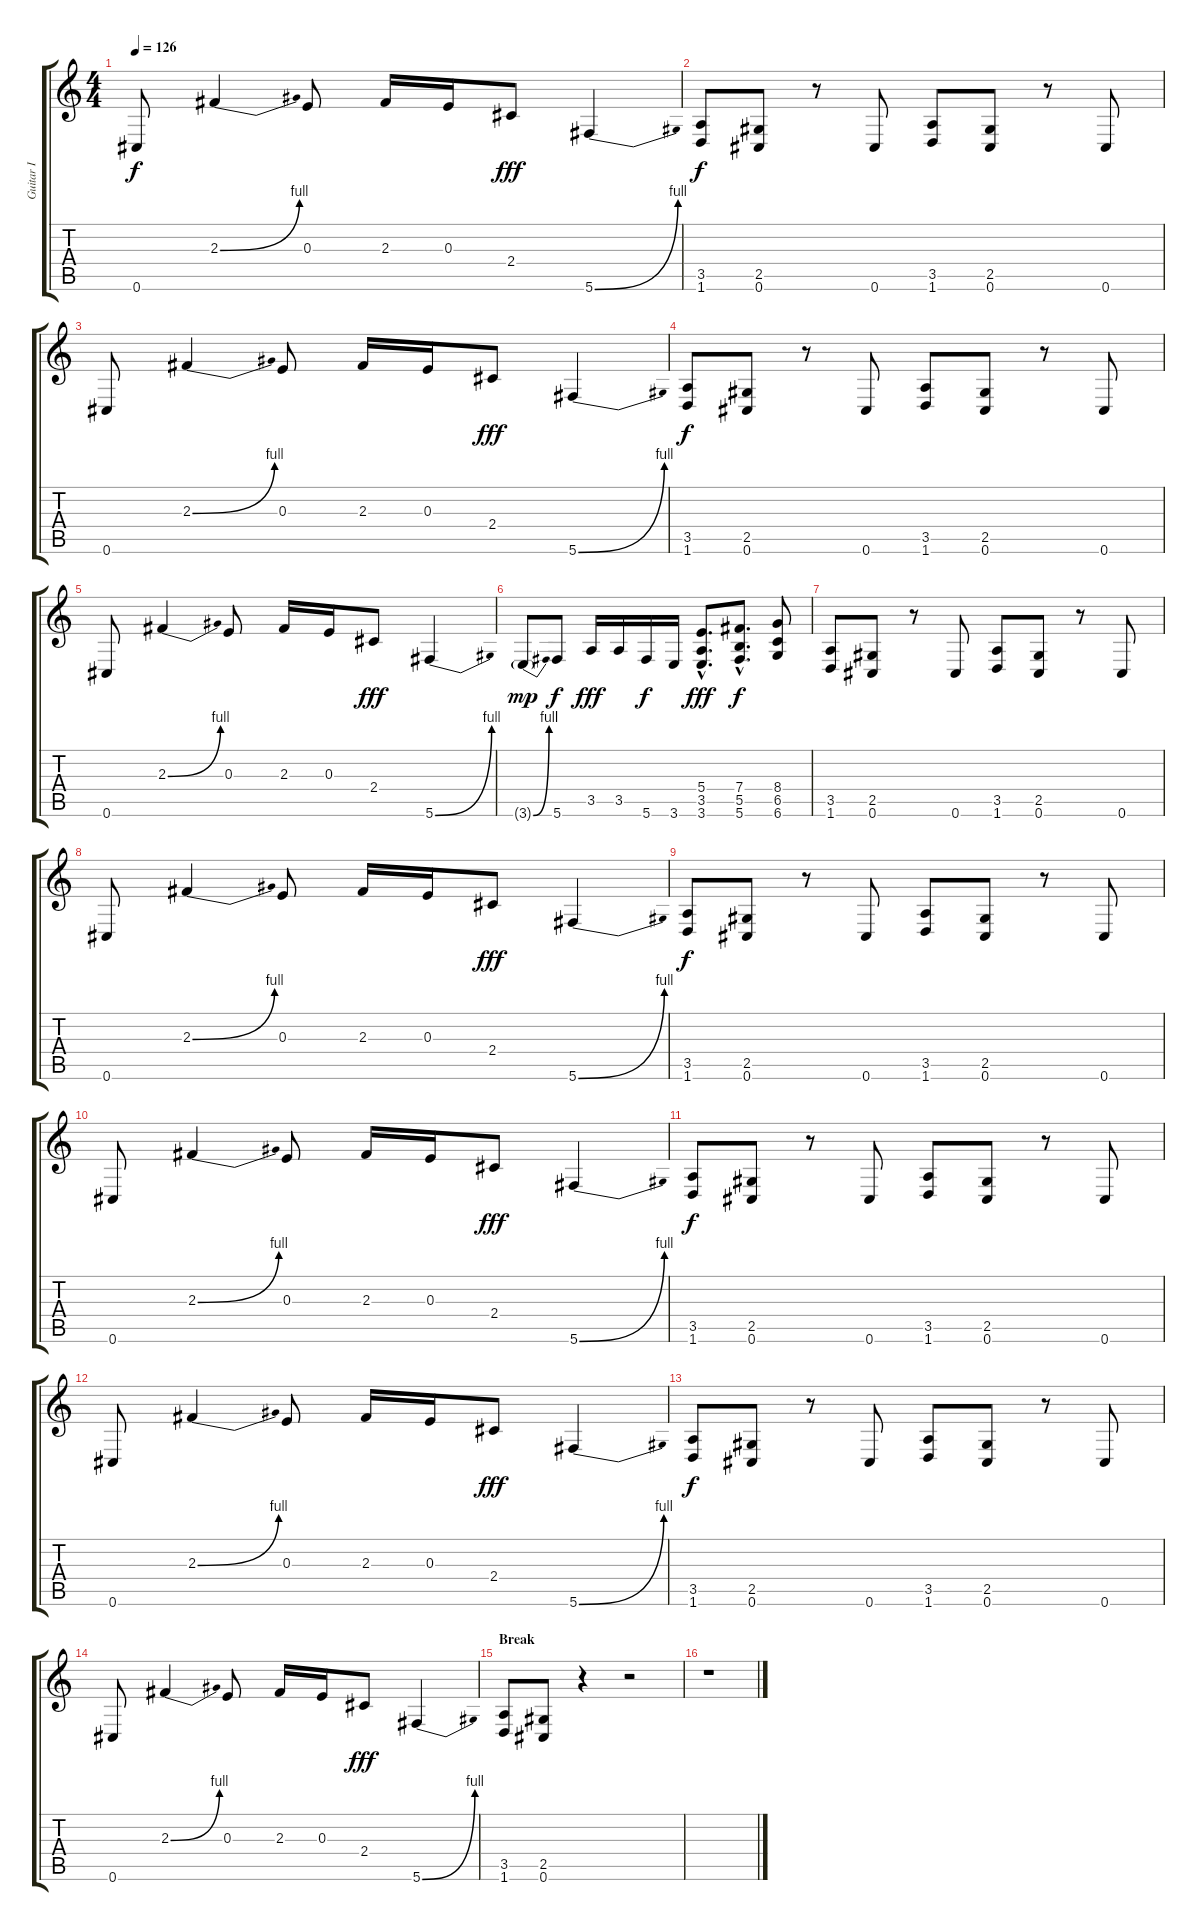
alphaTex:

\track ("Guitar I" "Guitar I") {instrument distortionguitar}
\staff {score tabs}
\tuning (Db4 Ab3 E3 B2 Gb2 Db2) {hide}
\ts (4 4)
\tempo 126
\clef g2
\ks c
0.6.8{dy f} 2.3{be (bend 0 0 60 4)}.4 0.3.8 2.3.16 0.3.16 2.4.8{dy fff} 5.6{be (bend 0 0 60 4)}.4 |
(3.5 1.6).8{dy f} (2.5 0.6).8 r.8 0.6.8 (3.5 1.6).8 (2.5 0.6).8 r.8 0.6.8 |
0.6.8 2.3{be (bend 0 0 60 4)}.4 0.3.8 2.3.16 0.3.16 2.4.8{dy fff} 5.6{be (bend 0 0 60 4)}.4 |
(3.5 1.6).8{dy f} (2.5 0.6).8 r.8 0.6.8 (3.5 1.6).8 (2.5 0.6).8 r.8 0.6.8 |
0.6.8 2.3{be (bend 0 0 60 4)}.4 0.3.8 2.3.16 0.3.16 2.4.8{dy fff} 5.6{be (bend 0 0 60 4)}.4 |
3.6{be (bend 0 0 60 4) g}.8{dy mp} 5.6.8{dy f} 3.5.16{dy fff} 3.5.16 5.6.16{dy f} 3.6.16 (5.4{hac} 3.5{hac} 3.6{hac}).8{d dy fff} (7.4{hac} 5.5{hac} 5.6{hac}).8{d dy f} (8.4 6.5 6.6).8 |
(3.5 1.6).8 (2.5 0.6).8 r.8 0.6.8 (3.5 1.6).8 (2.5 0.6).8 r.8 0.6.8 |
0.6.8 2.3{be (bend 0 0 60 4)}.4 0.3.8 2.3.16 0.3.16 2.4.8{dy fff} 5.6{be (bend 0 0 60 4)}.4 |
(3.5 1.6).8{dy f} (2.5 0.6).8 r.8 0.6.8 (3.5 1.6).8 (2.5 0.6).8 r.8 0.6.8 |
0.6.8 2.3{be (bend 0 0 60 4)}.4 0.3.8 2.3.16 0.3.16 2.4.8{dy fff} 5.6{be (bend 0 0 60 4)}.4 |
(3.5 1.6).8{dy f} (2.5 0.6).8 r.8 0.6.8 (3.5 1.6).8 (2.5 0.6).8 r.8 0.6.8 |
0.6.8 2.3{be (bend 0 0 60 4)}.4 0.3.8 2.3.16 0.3.16 2.4.8{dy fff} 5.6{be (bend 0 0 60 4)}.4 |
(3.5 1.6).8{dy f} (2.5 0.6).8 r.8 0.6.8 (3.5 1.6).8 (2.5 0.6).8 r.8 0.6.8 |
0.6.8 2.3{be (bend 0 0 60 4)}.4 0.3.8 2.3.16 0.3.16 2.4.8{dy fff} 5.6{be (bend 0 0 60 4)}.4 |
\section ("" "Break")
(3.5 1.6).8 (2.5 0.6).8 r.4 r.2 |
r.1
